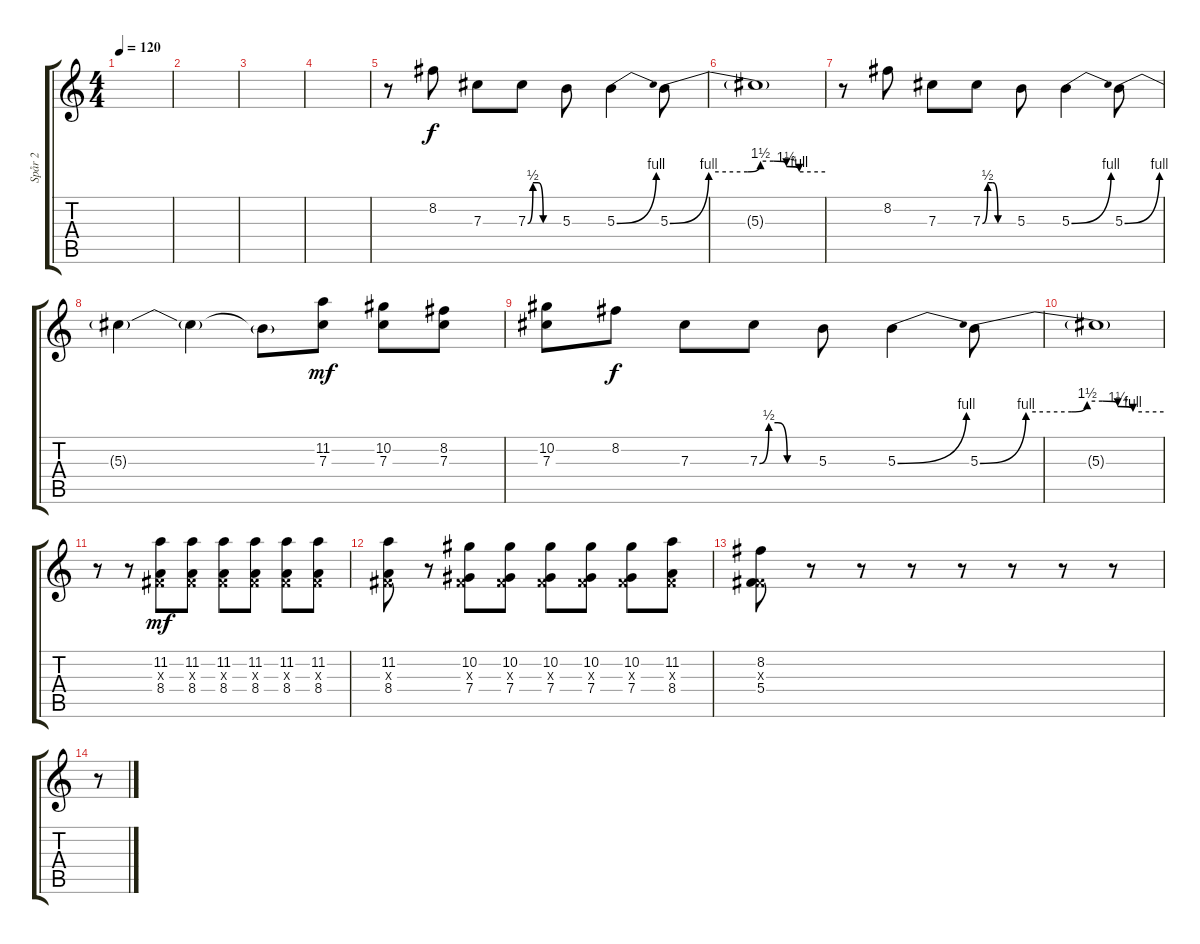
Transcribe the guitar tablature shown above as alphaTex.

\track ("Spår 2" "Spår 2") {instrument distortionguitar}
\staff {score tabs}
\tuning (Eb4 Bb3 Gb3 Db3 Ab2 Db2) {hide}
\ts (4 4)
\tempo 120
\clef g2
\ks c
|
|
|
|
r.8 8.2.8{dy f} 7.3.8 7.3{be (custom 0 0 10 2 20 2 30 0 60 0)}.8 5.3.8 5.3{be (bend 0 0 60 4)}.4 5.3{be (custom 0 0 15 4 30 4 35 6 40 6 45 5 50 4 60 4)}.8 |
5.3{t}.1 |
r.8 8.2.8 7.3.8 7.3{be (custom 0 0 10 2 20 2 30 0 60 0)}.8 5.3.8 5.3{be (bend 0 0 60 4)}.4 5.3{be (bend 0 0 60 4)}.8 |
5.3{t}.4 5.3{t}.4 5.3{t}.8 (11.2 7.3).8{dy mf} (10.2 7.3).8 (8.2 7.3).8 |
(10.2 7.3).8 8.2.8{dy f} 7.3.8 7.3{be (custom 0 0 10 2 20 2 30 0 60 0)}.8 5.3.8 5.3{be (bend 0 0 60 4)}.4 5.3{be (custom 0 0 15 4 30 4 35 6 40 6 45 5 50 4 60 4)}.8 |
5.3{t}.1 |
r.8 r.8 (11.2 0.3{x} 8.4).8{dy mf} (11.2 0.3{x} 8.4).8 (11.2 0.3{x} 8.4).8 (11.2 0.3{x} 8.4).8 (11.2 0.3{x} 8.4).8 (11.2 0.3{x} 8.4).8 |
(11.2 0.3{x} 8.4).8 r.8 (10.2 0.3{x} 7.4).8 (10.2 0.3{x} 7.4).8 (10.2 0.3{x} 7.4).8 (10.2 0.3{x} 7.4).8 (10.2 0.3{x} 7.4).8 (11.2 0.3{x} 8.4).8 |
(8.2 0.3{x} 5.4).8 r.8 r.8 r.8 r.8 r.8 r.8 r.8 |
r.8
